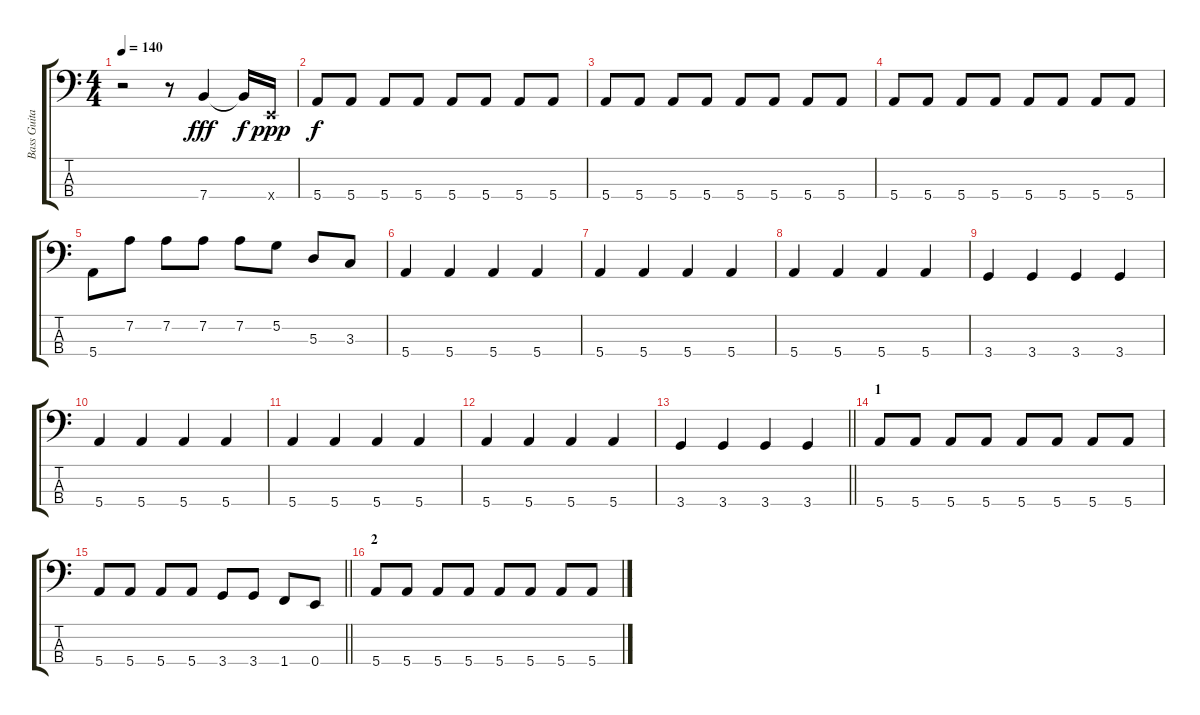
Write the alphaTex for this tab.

\track ("Bass Guitar" "Bass Guita") {instrument electricbassfinger}
\staff {score tabs}
\tuning (G2 D2 A1 E1) {hide}
\ts (4 4)
\tempo 140
\clef f4
\ks c
r.2{dy fff instrument electricbassfinger} r.8 7.4.4 7.4{t}.16{dy f} 0.4{x}.16{dy ppp} |
5.4.8{dy f} 5.4.8 5.4.8 5.4.8 5.4.8 5.4.8 5.4.8 5.4.8 |
5.4.8 5.4.8 5.4.8 5.4.8 5.4.8 5.4.8 5.4.8 5.4.8 |
5.4.8 5.4.8 5.4.8 5.4.8 5.4.8 5.4.8 5.4.8 5.4.8 |
5.4.8 7.2.8 7.2.8 7.2.8 7.2.8 5.2.8 5.3.8 3.3.8 |
5.4.4 5.4.4 5.4.4 5.4.4 |
5.4.4 5.4.4 5.4.4 5.4.4 |
5.4.4 5.4.4 5.4.4 5.4.4 |
3.4.4 3.4.4 3.4.4 3.4.4 |
5.4.4 5.4.4 5.4.4 5.4.4 |
5.4.4 5.4.4 5.4.4 5.4.4 |
5.4.4 5.4.4 5.4.4 5.4.4 |
\barLineRight lightlight
3.4.4 3.4.4 3.4.4 3.4.4 |
\section ("" "1")
5.4.8 5.4.8 5.4.8 5.4.8 5.4.8 5.4.8 5.4.8 5.4.8 |
\barLineRight lightlight
5.4.8 5.4.8 5.4.8 5.4.8 3.4.8 3.4.8 1.4.8 0.4.8 |
\section ("" "2")
5.4.8 5.4.8 5.4.8 5.4.8 5.4.8 5.4.8 5.4.8 5.4.8
